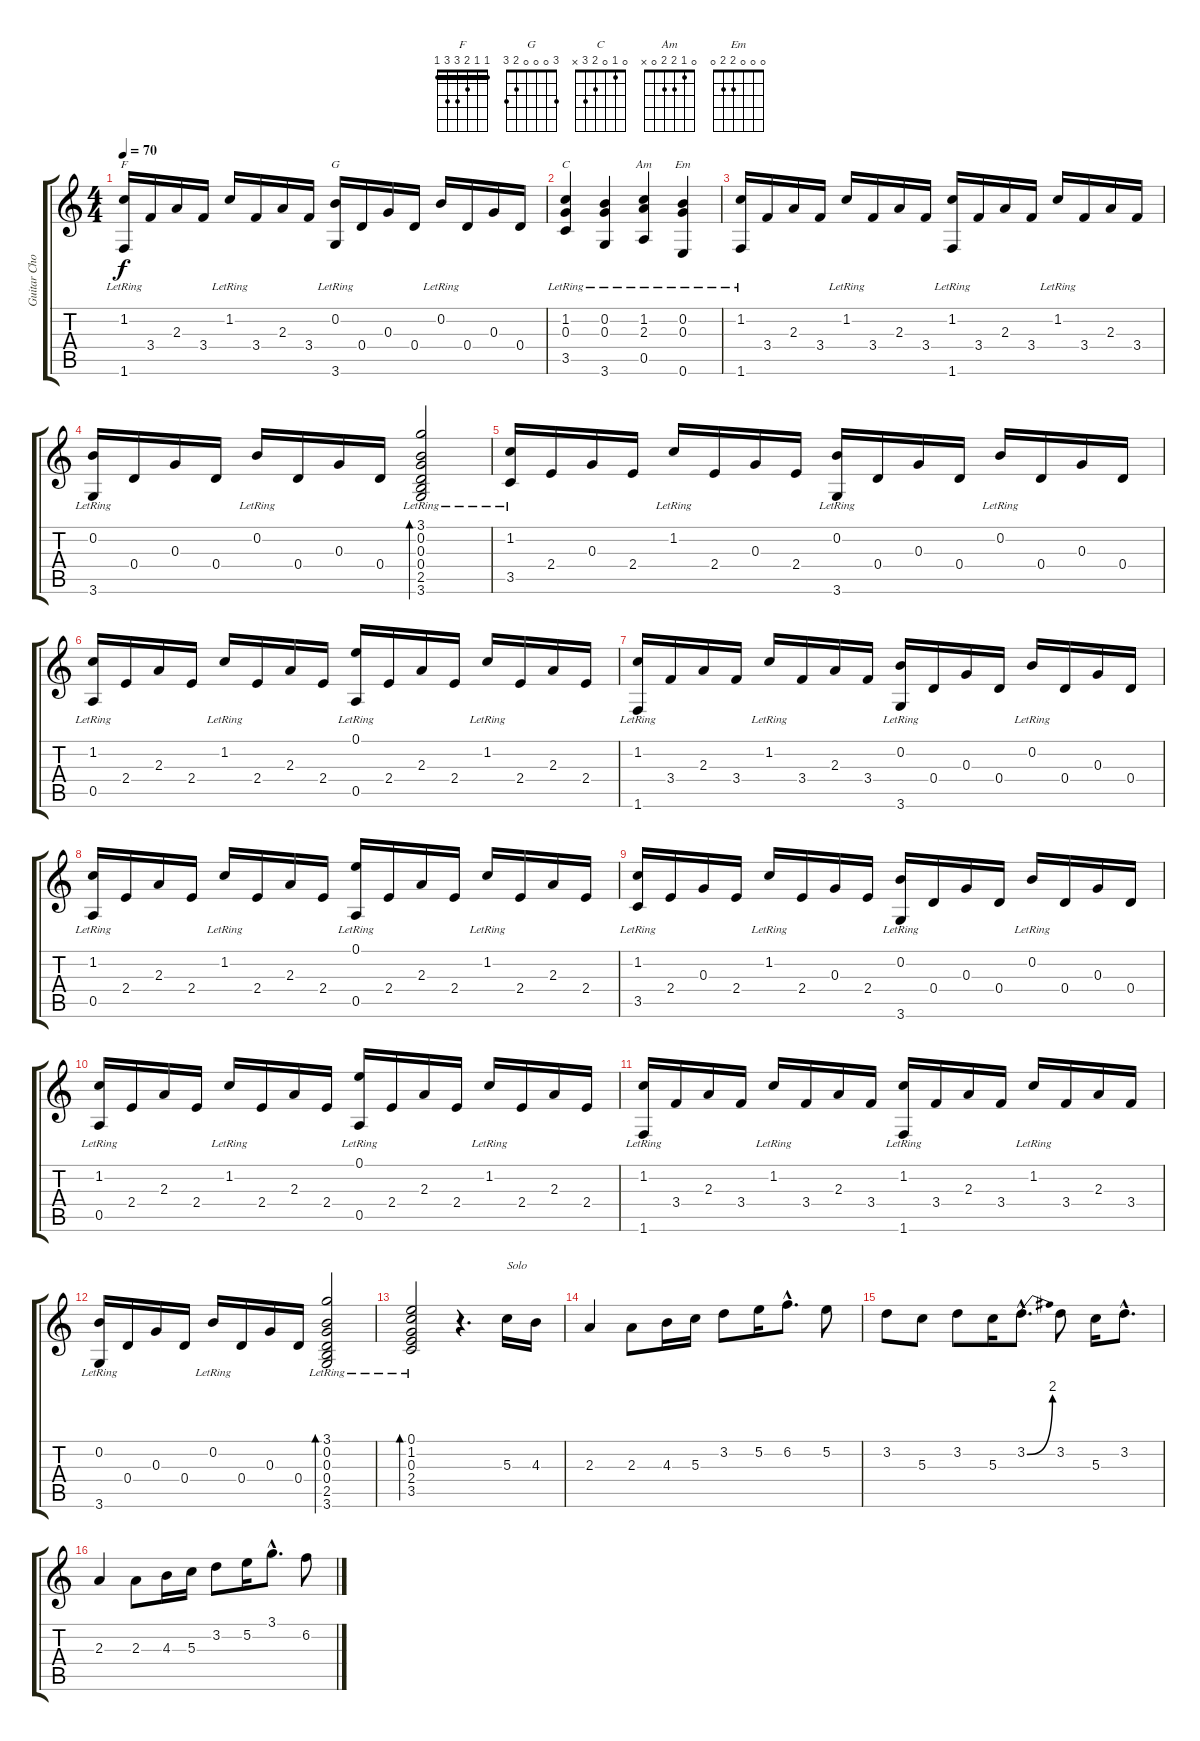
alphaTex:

\track ("Guitar Chord" "Guitar Cho") {instrument acousticguitarsteel}
\staff {score tabs}
\tuning (E4 B3 G3 D3 A2 E2) {hide}
\chord ("F" 1 1 2 3 3 1) {barre 1}
\chord ("G" 3 0 0 0 2 3)
\chord ("C" 0 1 0 2 3 x)
\chord ("Am" 0 1 2 2 0 x)
\chord ("Em" 0 0 0 2 2 0)
\ts (4 4)
\tempo 70
\clef g2
\ks c
(1.2{lr} 1.6{lr}).16{ch "F" dy f} 3.4.16 2.3.16 3.4.16 1.2{lr}.16 3.4.16 2.3.16 3.4.16 (0.2{lr} 3.6{lr}).16{ch "G"} 0.4.16 0.3.16 0.4.16 0.2{lr}.16 0.4.16 0.3.16 0.4.16 |
(1.2{lr} 0.3{lr} 3.5{lr}).4{ch "C"} (0.2{lr} 0.3{lr} 3.6{lr}).4 (1.2{lr} 2.3{lr} 0.5{lr}).4{ch "Am"} (0.2{lr} 0.3{lr} 0.6{lr}).4{ch "Em"} |
(1.2{lr} 1.6{lr}).16 3.4.16 2.3.16 3.4.16 1.2{lr}.16 3.4.16 2.3.16 3.4.16 (1.2{lr} 1.6{lr}).16 3.4.16 2.3.16 3.4.16 1.2{lr}.16 3.4.16 2.3.16 3.4.16 |
(0.2{lr} 3.6{lr}).16 0.4.16 0.3.16 0.4.16 0.2{lr}.16 0.4.16 0.3.16 0.4.16 (3.1{lr} 0.2{lr} 0.3{lr} 0.4{lr} 2.5{lr} 3.6{lr}).2{bd 120} |
(1.2{lr} 3.5{lr}).16 2.4.16 0.3.16 2.4.16 1.2{lr}.16 2.4.16 0.3.16 2.4.16 (0.2{lr} 3.6{lr}).16 0.4.16 0.3.16 0.4.16 0.2{lr}.16 0.4.16 0.3.16 0.4.16 |
(1.2{lr} 0.5{lr}).16 2.4.16 2.3.16 2.4.16 1.2{lr}.16 2.4.16 2.3.16 2.4.16 (0.1{lr} 0.5{lr}).16 2.4.16 2.3.16 2.4.16 1.2{lr}.16 2.4.16 2.3.16 2.4.16 |
(1.2{lr} 1.6{lr}).16 3.4.16 2.3.16 3.4.16 1.2{lr}.16 3.4.16 2.3.16 3.4.16 (0.2{lr} 3.6{lr}).16 0.4.16 0.3.16 0.4.16 0.2{lr}.16 0.4.16 0.3.16 0.4.16 |
(1.2{lr} 0.5{lr}).16 2.4.16 2.3.16 2.4.16 1.2{lr}.16 2.4.16 2.3.16 2.4.16 (0.1{lr} 0.5{lr}).16 2.4.16 2.3.16 2.4.16 1.2{lr}.16 2.4.16 2.3.16 2.4.16 |
(1.2{lr} 3.5{lr}).16 2.4.16 0.3.16 2.4.16 1.2{lr}.16 2.4.16 0.3.16 2.4.16 (0.2{lr} 3.6{lr}).16 0.4.16 0.3.16 0.4.16 0.2{lr}.16 0.4.16 0.3.16 0.4.16 |
(1.2{lr} 0.5{lr}).16 2.4.16 2.3.16 2.4.16 1.2{lr}.16 2.4.16 2.3.16 2.4.16 (0.1{lr} 0.5{lr}).16 2.4.16 2.3.16 2.4.16 1.2{lr}.16 2.4.16 2.3.16 2.4.16 |
(1.2{lr} 1.6{lr}).16 3.4.16 2.3.16 3.4.16 1.2{lr}.16 3.4.16 2.3.16 3.4.16 (1.2{lr} 1.6{lr}).16 3.4.16 2.3.16 3.4.16 1.2{lr}.16 3.4.16 2.3.16 3.4.16 |
(0.2{lr} 3.6{lr}).16 0.4.16 0.3.16 0.4.16 0.2{lr}.16 0.4.16 0.3.16 0.4.16 (3.1{lr} 0.2{lr} 0.3{lr} 0.4{lr} 2.5{lr} 3.6{lr}).2{bd 60} |
(0.1{lr} 1.2{lr} 0.3{lr} 2.4{lr} 3.5{lr}).2{bd 60} r.4{d} 5.3.16{txt "Solo"} 4.3.16 |
2.3.4 2.3.8 4.3.16 5.3.16 3.2.8 5.2.16 6.2{hac}.8{d} 5.2.8 |
3.2.8 5.3.8 3.2.8 5.3.16 3.2{be (bend 0 0 60 8) hac}.8{d} 3.2.8 5.3.16 3.2{hac}.8{d} |
2.3.4 2.3.8 4.3.16 5.3.16 3.2.8 5.2.16 3.1{hac}.8{d} 6.2.8
